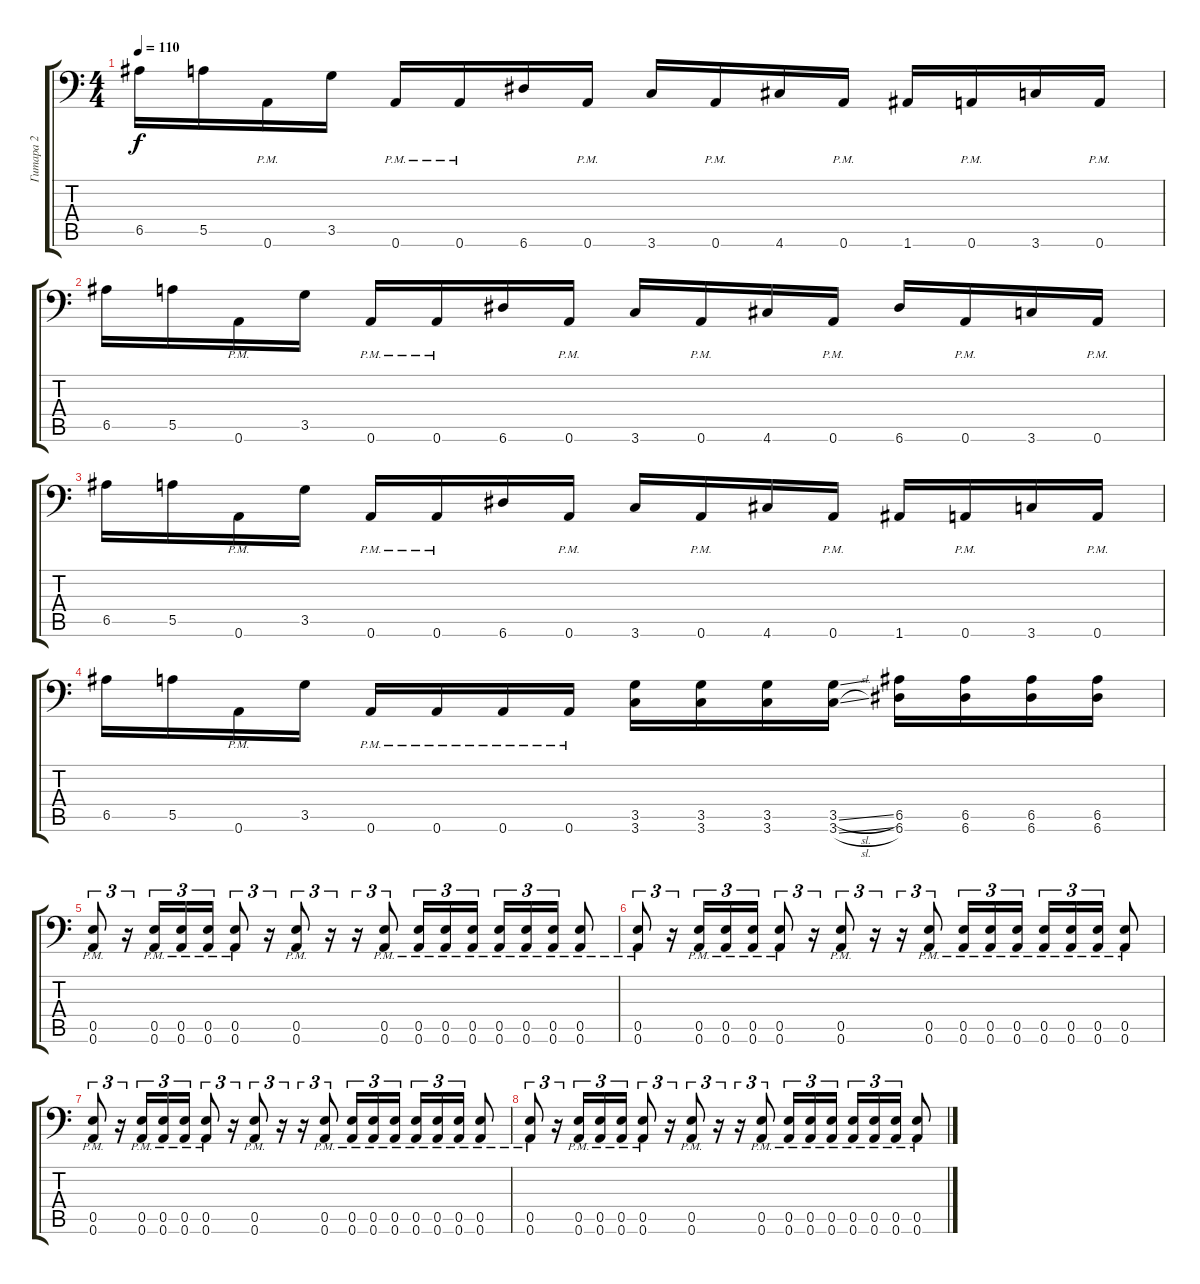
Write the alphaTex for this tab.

\track ("Гитара 2" "Гитара 2") {instrument distortionguitar}
\staff {score tabs}
\tuning (B3 Gb3 D3 A2 E2 A1) {hide}
\ts (4 4)
\tempo 110
\clef f4
\ks c
6.5.16{dy f} 5.5.16 0.6{pm}.16 3.5.16 0.6{pm}.16 0.6{pm}.16 6.6.16 0.6{pm}.16 3.6.16 0.6{pm}.16 4.6.16 0.6{pm}.16 1.6.16 0.6{pm}.16 3.6.16 0.6{pm}.16 |
6.5.16 5.5.16 0.6{pm}.16 3.5.16 0.6{pm}.16 0.6{pm}.16 6.6.16 0.6{pm}.16 3.6.16 0.6{pm}.16 4.6.16 0.6{pm}.16 6.6.16 0.6{pm}.16 3.6.16 0.6{pm}.16 |
6.5.16 5.5.16 0.6{pm}.16 3.5.16 0.6{pm}.16 0.6{pm}.16 6.6.16 0.6{pm}.16 3.6.16 0.6{pm}.16 4.6.16 0.6{pm}.16 1.6.16 0.6{pm}.16 3.6.16 0.6{pm}.16 |
6.5.16 5.5.16 0.6{pm}.16 3.5.16 0.6{pm}.16 0.6{pm}.16 0.6{pm}.16 0.6{pm}.16 (3.5 3.6).16 (3.5 3.6).16 (3.5 3.6).16 (3.5{sl} 3.6{sl}).16 (6.5 6.6).16 (6.5 6.6).16 (6.5 6.6).16 (6.5 6.6).16 |
(0.5{pm} 0.6{pm}).8{tu (3 2)} r.16{tu (3 2)} (0.5{pm} 0.6{pm}).16{tu (3 2)} (0.5{pm} 0.6{pm}).16{tu (3 2)} (0.5{pm} 0.6{pm}).16{tu (3 2)} (0.5{pm} 0.6{pm}).8{tu (3 2)} r.16{tu (3 2)} (0.5{pm} 0.6{pm}).8{tu (3 2)} r.16{tu (3 2)} r.16{tu (3 2)} (0.5{pm} 0.6{pm}).8{tu (3 2)} (0.5{pm} 0.6{pm}).16{tu (3 2)} (0.5{pm} 0.6{pm}).16{tu (3 2)} (0.5{pm} 0.6{pm}).16{tu (3 2)} (0.5{pm} 0.6{pm}).16{tu (3 2)} (0.5{pm} 0.6{pm}).16{tu (3 2)} (0.5{pm} 0.6{pm}).16{tu (3 2)} (0.5{pm} 0.6{pm}).8 |
(0.5{pm} 0.6{pm}).8{tu (3 2)} r.16{tu (3 2)} (0.5{pm} 0.6{pm}).16{tu (3 2)} (0.5{pm} 0.6{pm}).16{tu (3 2)} (0.5{pm} 0.6{pm}).16{tu (3 2)} (0.5{pm} 0.6{pm}).8{tu (3 2)} r.16{tu (3 2)} (0.5{pm} 0.6{pm}).8{tu (3 2)} r.16{tu (3 2)} r.16{tu (3 2)} (0.5{pm} 0.6{pm}).8{tu (3 2)} (0.5{pm} 0.6{pm}).16{tu (3 2)} (0.5{pm} 0.6{pm}).16{tu (3 2)} (0.5{pm} 0.6{pm}).16{tu (3 2)} (0.5{pm} 0.6{pm}).16{tu (3 2)} (0.5{pm} 0.6{pm}).16{tu (3 2)} (0.5{pm} 0.6{pm}).16{tu (3 2)} (0.5{pm} 0.6{pm}).8 |
(0.5{pm} 0.6{pm}).8{tu (3 2)} r.16{tu (3 2)} (0.5{pm} 0.6{pm}).16{tu (3 2)} (0.5{pm} 0.6{pm}).16{tu (3 2)} (0.5{pm} 0.6{pm}).16{tu (3 2)} (0.5{pm} 0.6{pm}).8{tu (3 2)} r.16{tu (3 2)} (0.5{pm} 0.6{pm}).8{tu (3 2)} r.16{tu (3 2)} r.16{tu (3 2)} (0.5{pm} 0.6{pm}).8{tu (3 2)} (0.5{pm} 0.6{pm}).16{tu (3 2)} (0.5{pm} 0.6{pm}).16{tu (3 2)} (0.5{pm} 0.6{pm}).16{tu (3 2)} (0.5{pm} 0.6{pm}).16{tu (3 2)} (0.5{pm} 0.6{pm}).16{tu (3 2)} (0.5{pm} 0.6{pm}).16{tu (3 2)} (0.5{pm} 0.6{pm}).8 |
(0.5{pm} 0.6{pm}).8{tu (3 2)} r.16{tu (3 2)} (0.5{pm} 0.6{pm}).16{tu (3 2)} (0.5{pm} 0.6{pm}).16{tu (3 2)} (0.5{pm} 0.6{pm}).16{tu (3 2)} (0.5{pm} 0.6{pm}).8{tu (3 2)} r.16{tu (3 2)} (0.5{pm} 0.6{pm}).8{tu (3 2)} r.16{tu (3 2)} r.16{tu (3 2)} (0.5{pm} 0.6{pm}).8{tu (3 2)} (0.5{pm} 0.6{pm}).16{tu (3 2)} (0.5{pm} 0.6{pm}).16{tu (3 2)} (0.5{pm} 0.6{pm}).16{tu (3 2)} (0.5{pm} 0.6{pm}).16{tu (3 2)} (0.5{pm} 0.6{pm}).16{tu (3 2)} (0.5{pm} 0.6{pm}).16{tu (3 2)} (0.5{pm} 0.6{pm}).8
